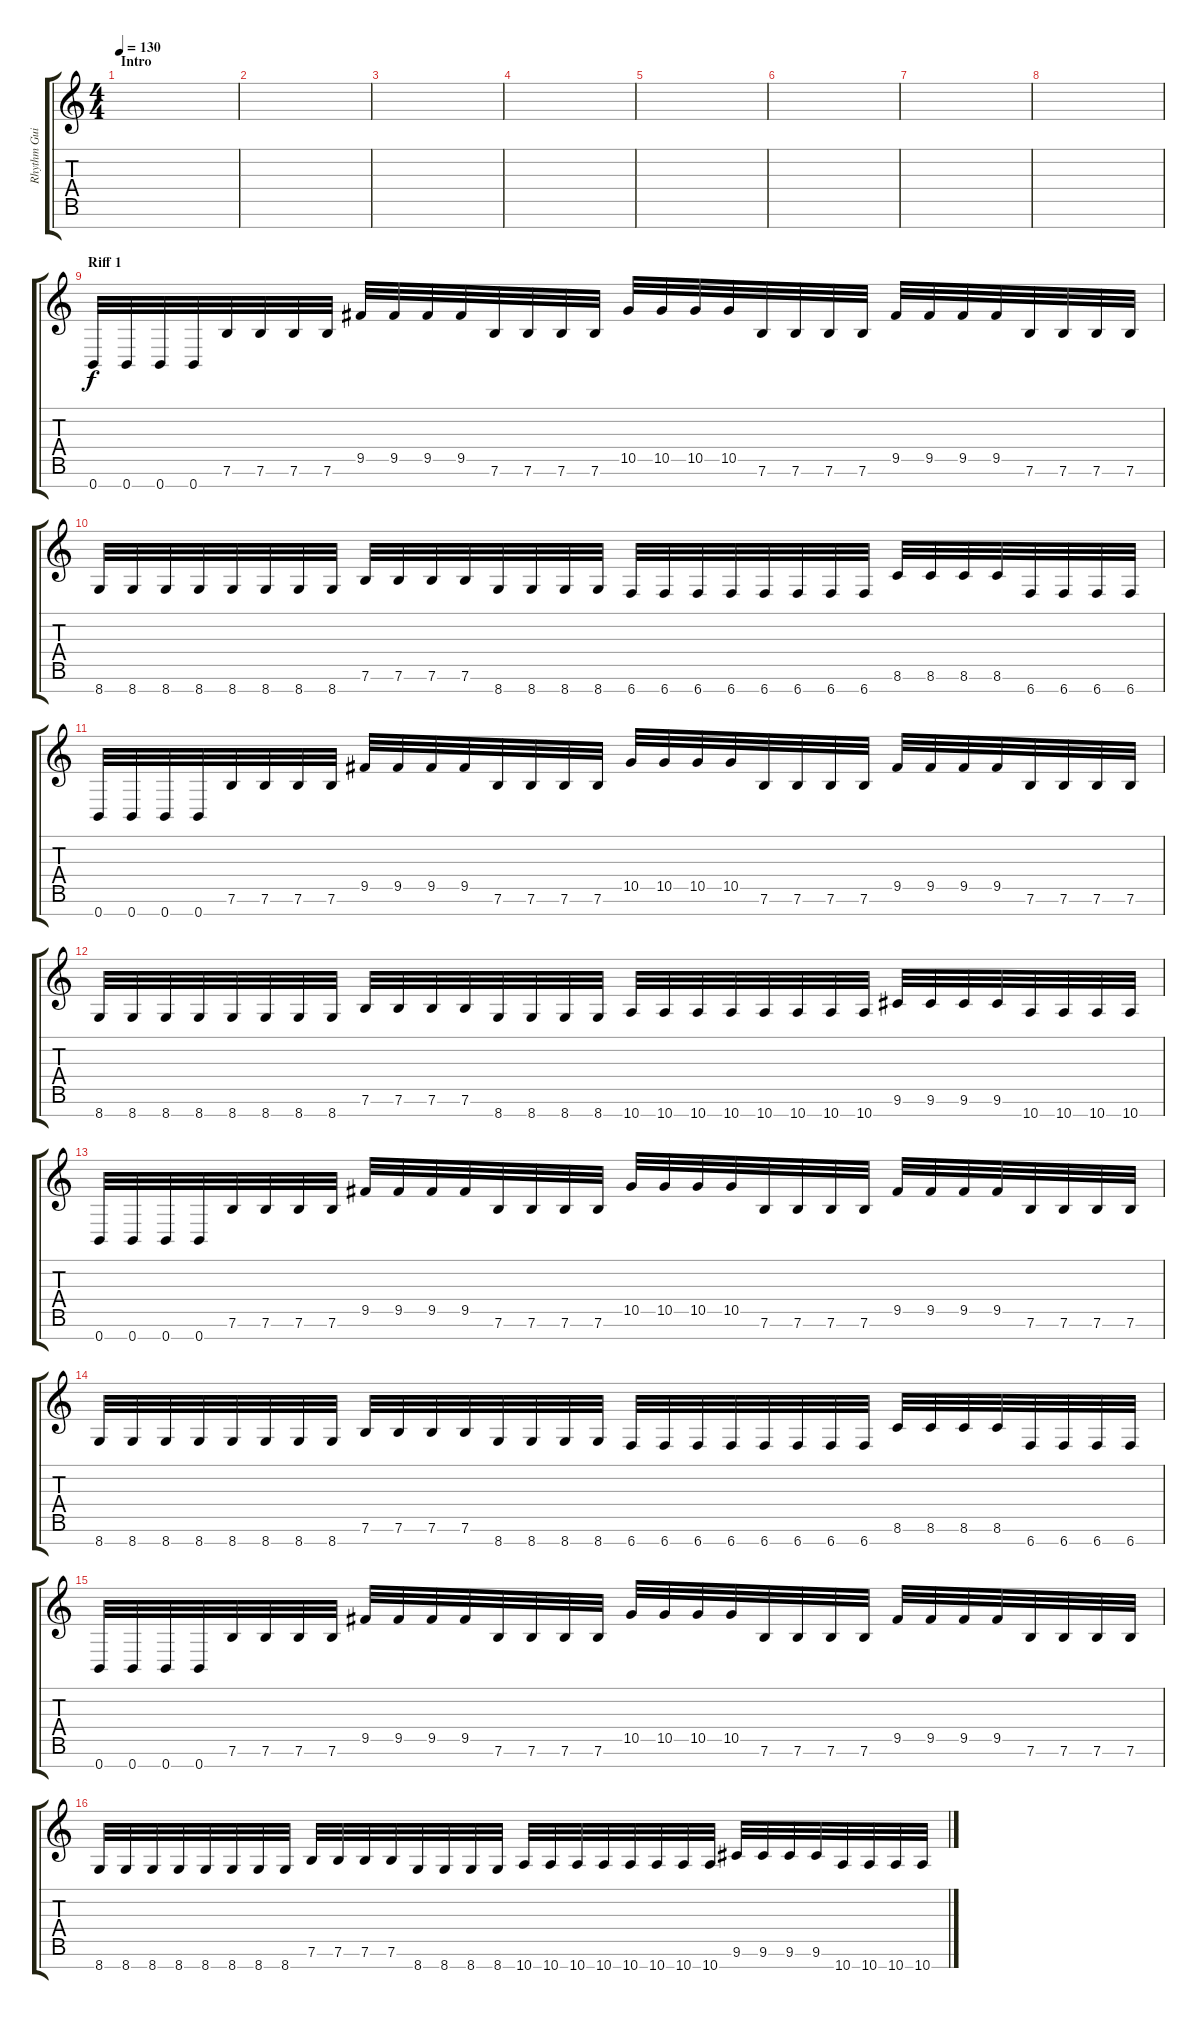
\track ("Rhythm Guitar L" "Rhythm Gui") {instrument overdrivenguitar}
\staff {score tabs}
\tuning (E4 B3 G3 D3 A2 E2 B1) {hide}
\ts (4 4)
\section ("" "Intro")
\tempo 130
\clef g2
\ks c
|
|
|
|
|
|
|
|
\section ("" "Riff 1")
0.7.32 0.7.32 0.7.32 0.7.32 7.6.32 7.6.32 7.6.32 7.6.32 9.5.32 9.5.32 9.5.32 9.5.32 7.6.32 7.6.32 7.6.32 7.6.32 10.5.32 10.5.32 10.5.32 10.5.32 7.6.32 7.6.32 7.6.32 7.6.32 9.5.32 9.5.32 9.5.32 9.5.32 7.6.32 7.6.32 7.6.32 7.6.32 |
8.7.32 8.7.32 8.7.32 8.7.32 8.7.32 8.7.32 8.7.32 8.7.32 7.6.32 7.6.32 7.6.32 7.6.32 8.7.32 8.7.32 8.7.32 8.7.32 6.7.32 6.7.32 6.7.32 6.7.32 6.7.32 6.7.32 6.7.32 6.7.32 8.6.32 8.6.32 8.6.32 8.6.32 6.7.32 6.7.32 6.7.32 6.7.32 |
0.7.32 0.7.32 0.7.32 0.7.32 7.6.32 7.6.32 7.6.32 7.6.32 9.5.32 9.5.32 9.5.32 9.5.32 7.6.32 7.6.32 7.6.32 7.6.32 10.5.32 10.5.32 10.5.32 10.5.32 7.6.32 7.6.32 7.6.32 7.6.32 9.5.32 9.5.32 9.5.32 9.5.32 7.6.32 7.6.32 7.6.32 7.6.32 |
8.7.32 8.7.32 8.7.32 8.7.32 8.7.32 8.7.32 8.7.32 8.7.32 7.6.32 7.6.32 7.6.32 7.6.32 8.7.32 8.7.32 8.7.32 8.7.32 10.7.32 10.7.32 10.7.32 10.7.32 10.7.32 10.7.32 10.7.32 10.7.32 9.6.32 9.6.32 9.6.32 9.6.32 10.7.32 10.7.32 10.7.32 10.7.32 |
0.7.32 0.7.32 0.7.32 0.7.32 7.6.32 7.6.32 7.6.32 7.6.32 9.5.32 9.5.32 9.5.32 9.5.32 7.6.32 7.6.32 7.6.32 7.6.32 10.5.32 10.5.32 10.5.32 10.5.32 7.6.32 7.6.32 7.6.32 7.6.32 9.5.32 9.5.32 9.5.32 9.5.32 7.6.32 7.6.32 7.6.32 7.6.32 |
8.7.32 8.7.32 8.7.32 8.7.32 8.7.32 8.7.32 8.7.32 8.7.32 7.6.32 7.6.32 7.6.32 7.6.32 8.7.32 8.7.32 8.7.32 8.7.32 6.7.32 6.7.32 6.7.32 6.7.32 6.7.32 6.7.32 6.7.32 6.7.32 8.6.32 8.6.32 8.6.32 8.6.32 6.7.32 6.7.32 6.7.32 6.7.32 |
0.7.32 0.7.32 0.7.32 0.7.32 7.6.32 7.6.32 7.6.32 7.6.32 9.5.32 9.5.32 9.5.32 9.5.32 7.6.32 7.6.32 7.6.32 7.6.32 10.5.32 10.5.32 10.5.32 10.5.32 7.6.32 7.6.32 7.6.32 7.6.32 9.5.32 9.5.32 9.5.32 9.5.32 7.6.32 7.6.32 7.6.32 7.6.32 |
8.7.32 8.7.32 8.7.32 8.7.32 8.7.32 8.7.32 8.7.32 8.7.32 7.6.32 7.6.32 7.6.32 7.6.32 8.7.32 8.7.32 8.7.32 8.7.32 10.7.32 10.7.32 10.7.32 10.7.32 10.7.32 10.7.32 10.7.32 10.7.32 9.6.32 9.6.32 9.6.32 9.6.32 10.7.32 10.7.32 10.7.32 10.7.32
